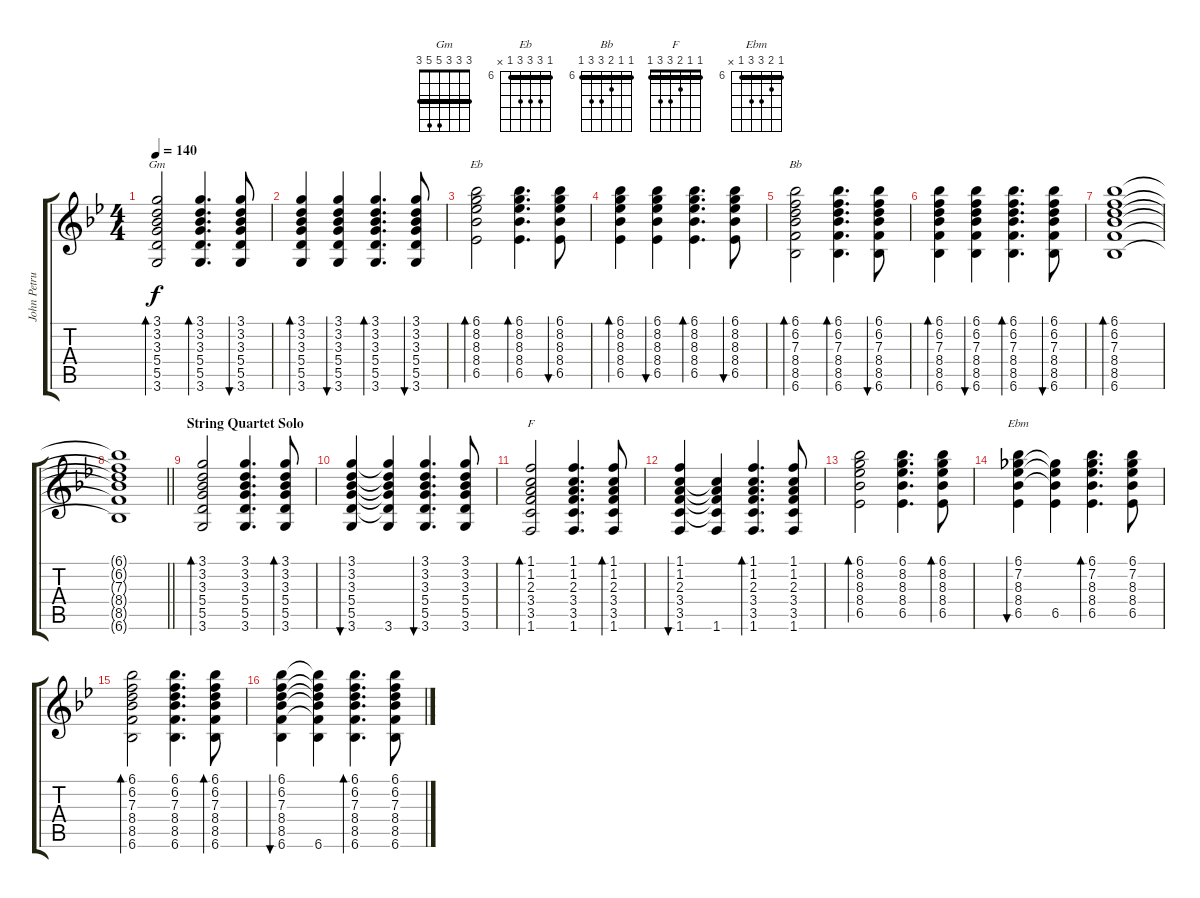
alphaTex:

\track ("John Petrucci" "John Petru") {instrument acousticguitarsteel}
\staff {score tabs}
\tuning (E4 B3 G3 D3 A2 E2) {hide}
\chord ("Gm" 3 3 3 5 5 3) {barre 3}
\chord ("Eb" 6 8 8 8 6 x) {firstfret 6 barre 6}
\chord ("Bb" 6 6 7 8 8 6) {firstfret 6 barre 6}
\chord ("F" 1 1 2 3 3 1) {barre 1}
\chord ("Ebm" 6 7 8 8 6 x) {firstfret 6 barre 6}
\ts (4 4)
\tempo 140
\clef g2
\ks bb
(3.1 3.2 3.3 5.4 5.5 3.6).2{bd 60 ch "Gm" dy f} (3.1 3.2 3.3 5.4 5.5 3.6).4{d bd 60} (3.1 3.2 3.3 5.4 5.5 3.6).8{bu 60} |
(3.1 3.2 3.3 5.4 5.5 3.6).4{bd 60} (3.1 3.2 3.3 5.4 5.5 3.6).4{bu 60} (3.1 3.2 3.3 5.4 5.5 3.6).4{d bd 60} (3.1 3.2 3.3 5.4 5.5 3.6).8{bu 60} |
(6.1 8.2 8.3 8.4 6.5).2{bd 60 ch "Eb"} (6.1 8.2 8.3 8.4 6.5).4{d bd 60} (6.1 8.2 8.3 8.4 6.5).8{bu 60} |
(6.1 8.2 8.3 8.4 6.5).4{bd 60} (6.1 8.2 8.3 8.4 6.5).4{bu 60} (6.1 8.2 8.3 8.4 6.5).4{d bd 60} (6.1 8.2 8.3 8.4 6.5).8{bu 60} |
(6.1 6.2 7.3 8.4 8.5 6.6).2{bd 60 ch "Bb"} (6.1 6.2 7.3 8.4 8.5 6.6).4{d bd 60} (6.1 6.2 7.3 8.4 8.5 6.6).8{bu 60} |
(6.1 6.2 7.3 8.4 8.5 6.6).4{bd 60} (6.1 6.2 7.3 8.4 8.5 6.6).4{bu 60} (6.1 6.2 7.3 8.4 8.5 6.6).4{d bd 60} (6.1 6.2 7.3 8.4 8.5 6.6).8{bu 60} |
(6.1 6.2 7.3 8.4 8.5 6.6).1{bd 60} |
\barLineRight lightlight
(6.1{t} 6.2{t} 7.3{t} 8.4{t} 8.5{t} 6.6{t}).1 |
\section ("" "String Quartet Solo")
(3.1 3.2 3.3 5.4 5.5 3.6).2{bd 120} (3.1 3.2 3.3 5.4 5.5 3.6).4{d} (3.1 3.2 3.3 5.4 5.5 3.6).8{bd 60} |
(3.1 3.2 3.3 5.4 5.5 3.6).4{bu 60} (3.1{t} 3.2{t} 3.3{t} 5.4{t} 5.5{t} 3.6).4 (3.1 3.2 3.3 5.4 5.5 3.6).4{d bu 60} (3.1 3.2 3.3 5.4 5.5 3.6).8 |
(1.1 1.2 2.3 3.4 3.5 1.6).2{bd 120 ch "F"} (1.1 1.2 2.3 3.4 3.5 1.6).4{d} (1.1 1.2 2.3 3.4 3.5 1.6).8{bd 60} |
(1.1 1.2 2.3 3.4 3.5 1.6).4{bu 60} (1.2{t} 2.3{t} 3.4{t} 3.5{t} 1.6).4 (1.1 1.2 2.3 3.4 3.5 1.6).4{d bd 60} (1.1 1.2 2.3 3.4 3.5 1.6).8 |
(6.1 8.2 8.3 8.4 6.5).2{bd 120} (6.1 8.2 8.3 8.4 6.5).4{d} (6.1 8.2 8.3 8.4 6.5).8{bd 60} |
(6.1 7.2 8.3 8.4 6.5).4{bu 60 ch "Ebm"} (7.2{t} 8.3{t} 8.4{t} 6.5).4 (6.1 7.2 8.3 8.4 6.5).4{d bd 60} (6.1 7.2 8.3 8.4 6.5).8 |
(6.1 6.2 7.3 8.4 8.5 6.6).2{bd 120} (6.1 6.2 7.3 8.4 8.5 6.6).4{d} (6.1 6.2 7.3 8.4 8.5 6.6).8{bd 60} |
(6.1 6.2 7.3 8.4 8.5 6.6).4{bu 60} (6.1{t} 6.2{t} 7.3{t} 8.4{t} 8.5{t} 6.6).4 (6.1 6.2 7.3 8.4 8.5 6.6).4{d bd 60} (6.1 6.2 7.3 8.4 8.5 6.6).8
